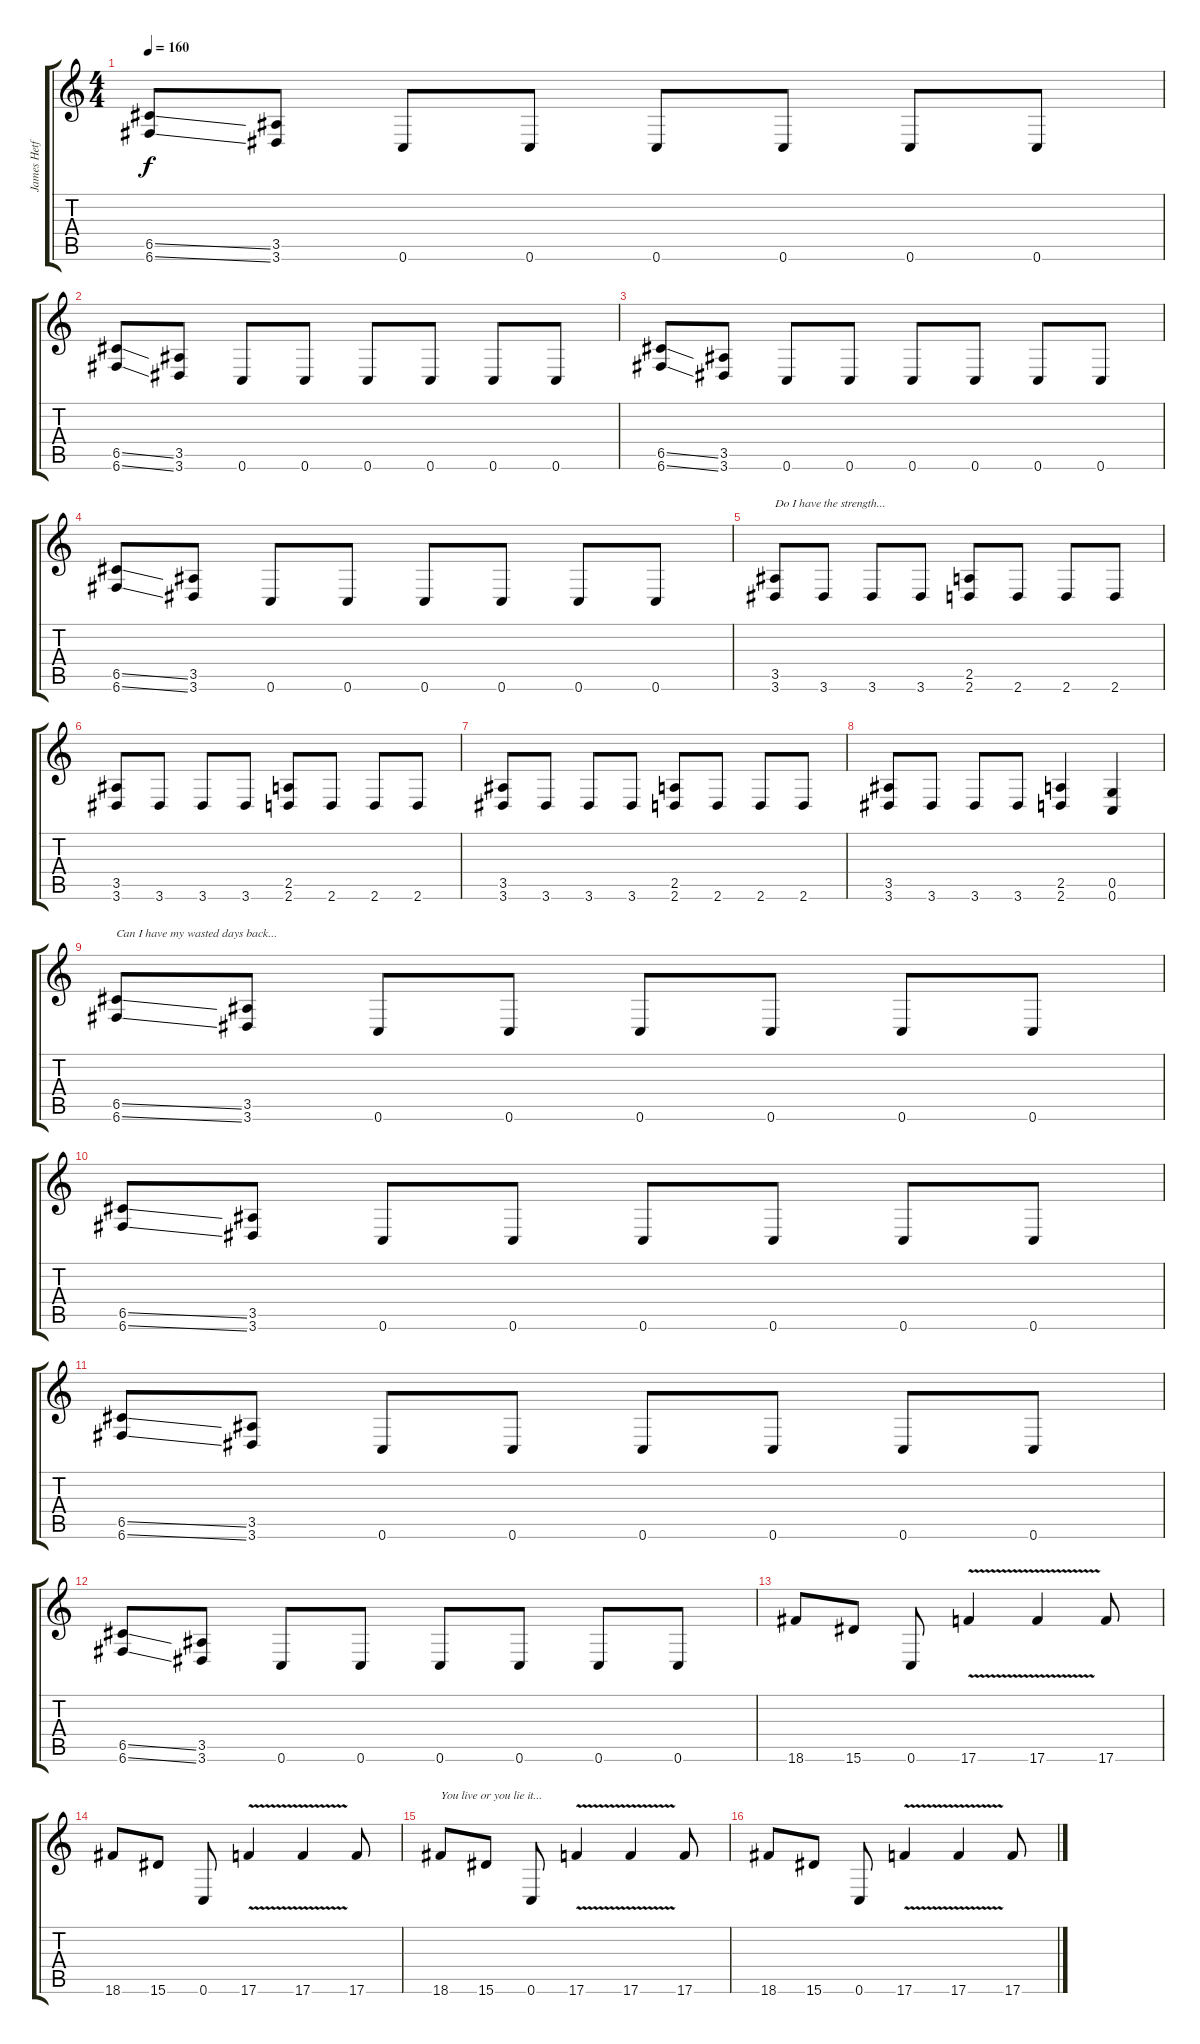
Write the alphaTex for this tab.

\track ("James Hetfield" "James Hetf") {instrument distortionguitar}
\staff {score tabs}
\tuning (D4 A3 F3 C3 G2 C2) {hide}
\ts (4 4)
\tempo 160
\clef g2
\ks c
(6.5{ss} 6.6{ss}).8{dy f} (3.5 3.6).8 0.6.8 0.6.8 0.6.8 0.6.8 0.6.8 0.6.8 |
(6.5{ss} 6.6{ss}).8 (3.5 3.6).8 0.6.8 0.6.8 0.6.8 0.6.8 0.6.8 0.6.8 |
(6.5{ss} 6.6{ss}).8 (3.5 3.6).8 0.6.8 0.6.8 0.6.8 0.6.8 0.6.8 0.6.8 |
(6.5{ss} 6.6{ss}).8 (3.5 3.6).8 0.6.8 0.6.8 0.6.8 0.6.8 0.6.8 0.6.8 |
(3.5 3.6).8{txt "Do I have the strength..."} 3.6.8 3.6.8 3.6.8 (2.5 2.6).8 2.6.8 2.6.8 2.6.8 |
(3.5 3.6).8 3.6.8 3.6.8 3.6.8 (2.5 2.6).8 2.6.8 2.6.8 2.6.8 |
(3.5 3.6).8 3.6.8 3.6.8 3.6.8 (2.5 2.6).8 2.6.8 2.6.8 2.6.8 |
(3.5 3.6).8 3.6.8 3.6.8 3.6.8 (2.5 2.6).4 (0.5 0.6).4 |
(6.5{ss} 6.6{ss}).8{txt "Can I have my wasted days back..."} (3.5 3.6).8 0.6.8 0.6.8 0.6.8 0.6.8 0.6.8 0.6.8 |
(6.5{ss} 6.6{ss}).8 (3.5 3.6).8 0.6.8 0.6.8 0.6.8 0.6.8 0.6.8 0.6.8 |
(6.5{ss} 6.6{ss}).8 (3.5 3.6).8 0.6.8 0.6.8 0.6.8 0.6.8 0.6.8 0.6.8 |
(6.5{ss} 6.6{ss}).8 (3.5 3.6).8 0.6.8 0.6.8 0.6.8 0.6.8 0.6.8 0.6.8 |
18.6.8{instrument electricguitarmuted} 15.6.8 0.6.8 17.6{v}.4 17.6{v}.4 17.6.8 |
18.6.8 15.6.8 0.6.8 17.6{v}.4 17.6{v}.4 17.6.8 |
18.6.8{txt "You live or you lie it..." instrument distortionguitar} 15.6.8 0.6.8 17.6{v}.4 17.6{v}.4 17.6.8 |
18.6.8 15.6.8 0.6.8 17.6{v}.4 17.6{v}.4 17.6.8
